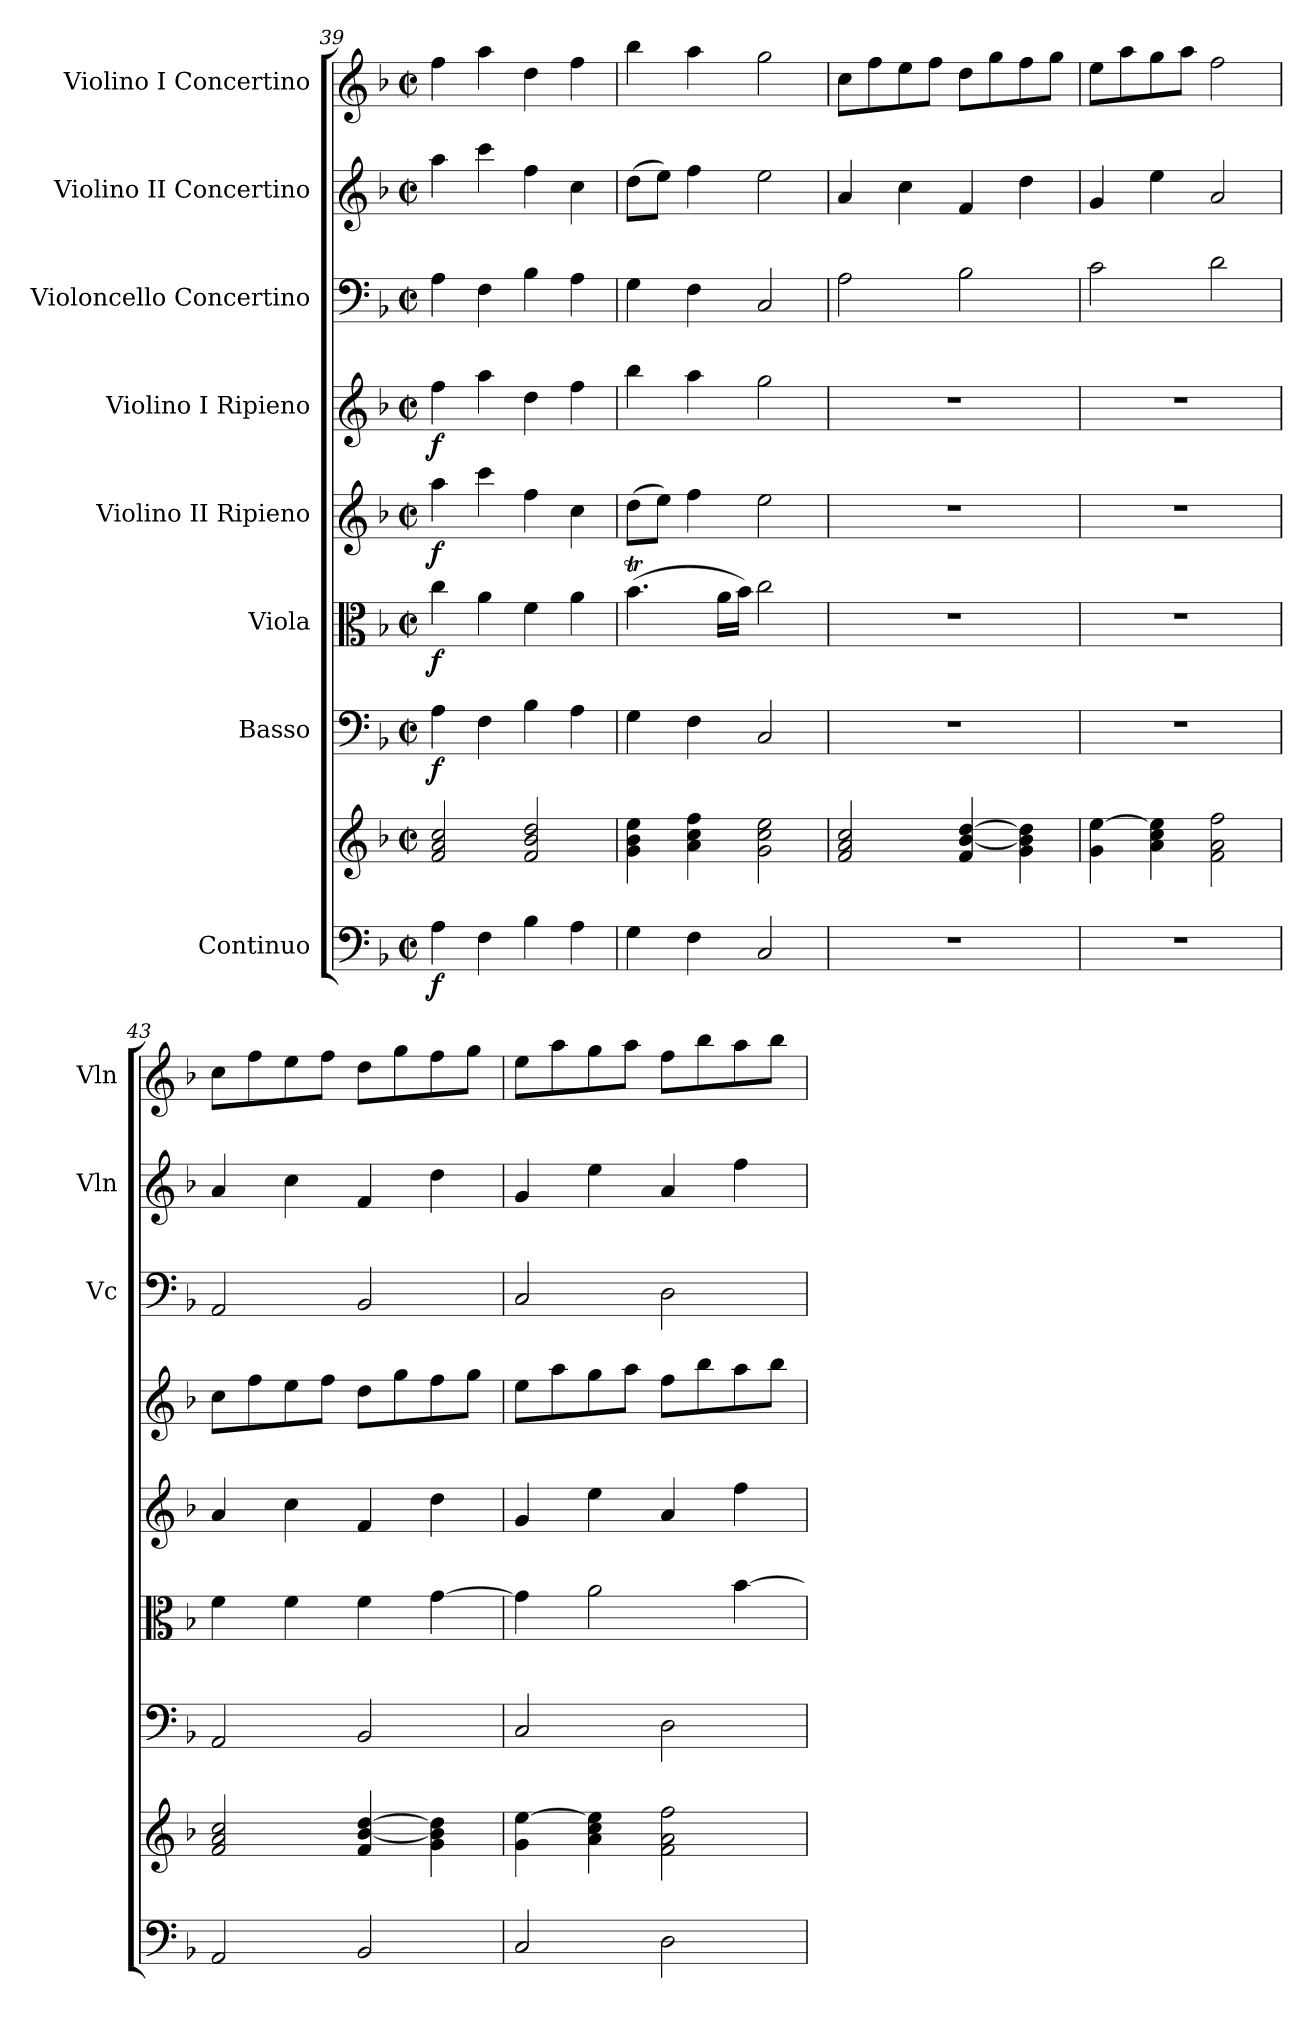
**kern	**kern	**dynam	**kern	**dynam	**kern	**dynam	**kern	**dynam	**kern	**dynam	**kern	**kern	**kern
*part8	*part8	*part8	*part7	*part7	*part6	*part6	*part5	*part5	*part4	*part4	*part3	*part2	*part1
*staff9	*staff8	*staff8/9	*staff7	*staff7	*staff6	*staff6	*staff5	*staff5	*staff4	*staff4	*staff3	*staff2	*staff1
*I"Continuo	*	*	*I"Basso	*	*I"Viola	*	*I"Violino II Ripieno	*	*I"Violino I Ripieno	*	*I"Violoncello Concertino	*I"Violino II Concertino	*I"Violino I Concertino
*	*	*	*	*	*	*	*	*	*	*	*I'Vc	*I'Vln	*I'Vln
*clefF4	*clefG2	*	*clefF4	*	*clefC3	*	*clefG2	*	*clefG2	*	*clefF4	*clefG2	*clefG2
*k[b-]	*k[b-]	*	*k[b-]	*	*k[b-]	*	*k[b-]	*	*k[b-]	*	*k[b-]	*k[b-]	*k[b-]
*M2/2	*M2/2	*	*M2/2	*	*M2/2	*	*M2/2	*	*M2/2	*	*M2/2	*M2/2	*M2/2
*met(c|)	*met(c|)	*	*met(c|)	*	*met(c|)	*	*met(c|)	*	*met(c|)	*	*met(c|)	*met(c|)	*met(c|)
=39	=39	=39	=39	=39	=39	=39	=39	=39	=39	=39	=39	=39	=39
!	!	!LO:DY:b=2	!	!LO:DY:b	!	!LO:DY:b	!	!LO:DY:b	!	!LO:DY:b	!	!	!
4A\	2f/ 2a/ 2cc/	f	4A\	f	4cc\	f	4aa\	f	4ff\	f	4A\	4aa\	4ff\
4F\	.	.	4F\	.	4a\	.	4ccc\	.	4aa\	.	4F\	4ccc\	4aa\
4B-\	2f/ 2b-/ 2dd/	.	4B-\	.	4f\	.	4ff\	.	4dd\	.	4B-\	4ff\	4dd\
4A\	.	.	4A\	.	4a\	.	4cc\	.	4ff\	.	4A\	4cc\	4ff\
=40	=40	=40	=40	=40	=40	=40	=40	=40	=40	=40	=40	=40	=40
4G\	4g\ 4b-\ 4ee\	.	4G\	.	(>4.b-T\	.	(>8dd\L	.	4bb-\	.	4G\	(>8dd\L	4bb-\
.	.	.	.	.	.	.	8ee\J)	.	.	.	.	8ee\J)	.
4F\	4a\ 4cc\ 4ff\	.	4F\	.	.	.	4ff\	.	4aa\	.	4F\	4ff\	4aa\
.	.	.	.	.	16a\LL	.	.	.	.	.	.	.	.
.	.	.	.	.	16b-\JJ)	.	.	.	.	.	.	.	.
2C/	2g\ 2cc\ 2ee\	.	2C/	.	2cc\	.	2ee\	.	2gg\	.	2C/	2ee\	2gg\
=41	=41	=41	=41	=41	=41	=41	=41	=41	=41	=41	=41	=41	=41
1r	2f/ 2a/ 2cc/	.	1r	.	1r	.	1r	.	1r	.	2A\	4a/	8cc\L
.	.	.	.	.	.	.	.	.	.	.	.	.	8ff\
.	.	.	.	.	.	.	.	.	.	.	.	4cc\	8ee\
.	.	.	.	.	.	.	.	.	.	.	.	.	8ff\J
.	4f/ [4b-/ [4dd/	.	.	.	.	.	.	.	.	.	2B-\	4f/	8dd\L
.	.	.	.	.	.	.	.	.	.	.	.	.	8gg\
.	4g\ 4b-\] 4dd\]	.	.	.	.	.	.	.	.	.	.	4dd\	8ff\
.	.	.	.	.	.	.	.	.	.	.	.	.	8gg\J
!!LO:PB:g=z
=42	=42	=42	=42	=42	=42	=42	=42	=42	=42	=42	=42	=42	=42
1r	4g\ [4ee\	.	1r	.	1r	.	1r	.	1r	.	2c\	4g/	8ee\L
.	.	.	.	.	.	.	.	.	.	.	.	.	8aa\
.	4a\ 4cc\ 4ee\]	.	.	.	.	.	.	.	.	.	.	4ee\	8gg\
.	.	.	.	.	.	.	.	.	.	.	.	.	8aa\J
.	2f\ 2a\ 2ff\	.	.	.	.	.	.	.	.	.	2d\	2a/	2ff\
=43	=43	=43	=43	=43	=43	=43	=43	=43	=43	=43	=43	=43	=43
2AA/	2f/ 2a/ 2cc/	.	2AA/	.	4f\	.	4a/	.	8cc\L	.	2AA/	4a/	8cc\L
.	.	.	.	.	.	.	.	.	8ff\	.	.	.	8ff\
.	.	.	.	.	4f\	.	4cc\	.	8ee\	.	.	4cc\	8ee\
.	.	.	.	.	.	.	.	.	8ff\J	.	.	.	8ff\J
2BB-/	4f/ [4b-/ [4dd/	.	2BB-/	.	4f\	.	4f/	.	8dd\L	.	2BB-/	4f/	8dd\L
.	.	.	.	.	.	.	.	.	8gg\	.	.	.	8gg\
.	4g\ 4b-\] 4dd\]	.	.	.	[4g\	.	4dd\	.	8ff\	.	.	4dd\	8ff\
.	.	.	.	.	.	.	.	.	8gg\J	.	.	.	8gg\J
=44	=44	=44	=44	=44	=44	=44	=44	=44	=44	=44	=44	=44	=44
2C/	4g\ [4ee\	.	2C/	.	4g\]	.	4g/	.	8ee\L	.	2C/	4g/	8ee\L
.	.	.	.	.	.	.	.	.	8aa\	.	.	.	8aa\
.	4a\ 4cc\ 4ee\]	.	.	.	2a\	.	4ee\	.	8gg\	.	.	4ee\	8gg\
.	.	.	.	.	.	.	.	.	8aa\J	.	.	.	8aa\J
2D\	2f\ 2a\ 2ff\	.	2D\	.	.	.	4a/	.	8ff\L	.	2D\	4a/	8ff\L
.	.	.	.	.	.	.	.	.	8bb-\	.	.	.	8bb-\
.	.	.	.	.	[4b-\	.	4ff\	.	8aa\	.	.	4ff\	8aa\
.	.	.	.	.	.	.	.	.	8bb-\J	.	.	.	8bb-\J
=	=	=	=	=	=	=	=	=	=	=	=	=	=
*-	*-	*-	*-	*-	*-	*-	*-	*-	*-	*-	*-	*-	*-
